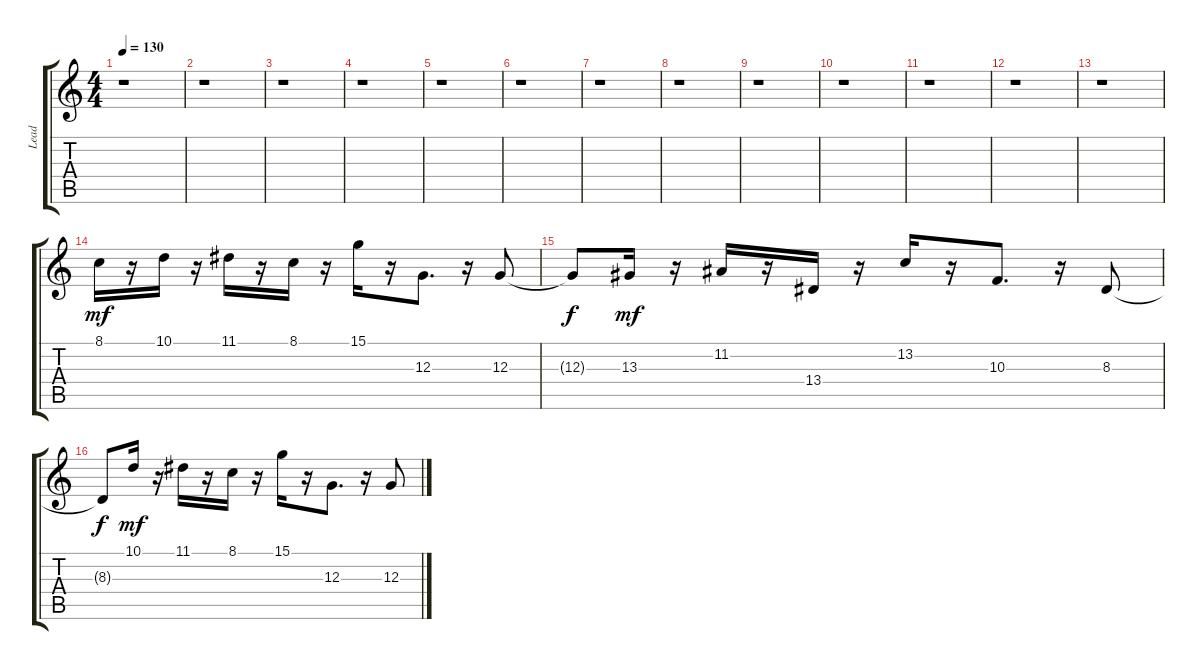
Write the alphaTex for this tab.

\track ("Lead" "Lead") {instrument fx3crystal}
\staff {score tabs}
\tuning (E4 B3 G3 D3 A2 E2) {hide}
\ts (4 4)
\tempo 130
\clef g2
\ks c
r.1{dy mf} |
r.1 |
r.1 |
r.1 |
r.1 |
r.1 |
r.1 |
r.1 |
r.1 |
r.1 |
r.1 |
r.1 |
r.1 |
8.1.16 r.16 10.1.16 r.16 11.1.16 r.16 8.1.16 r.16 15.1.16 r.16 12.3.8{d} r.16 12.3.8 |
12.3{t}.8{dy f} 13.3.16{dy mf} r.16 11.2.16 r.16 13.4.16 r.16 13.2.16 r.16 10.3.8{d} r.16 8.3.8 |
8.3{t}.8{dy f} 10.1.16{dy mf} r.16 11.1.16 r.16 8.1.16 r.16 15.1.16 r.16 12.3.8{d} r.16 12.3.8
